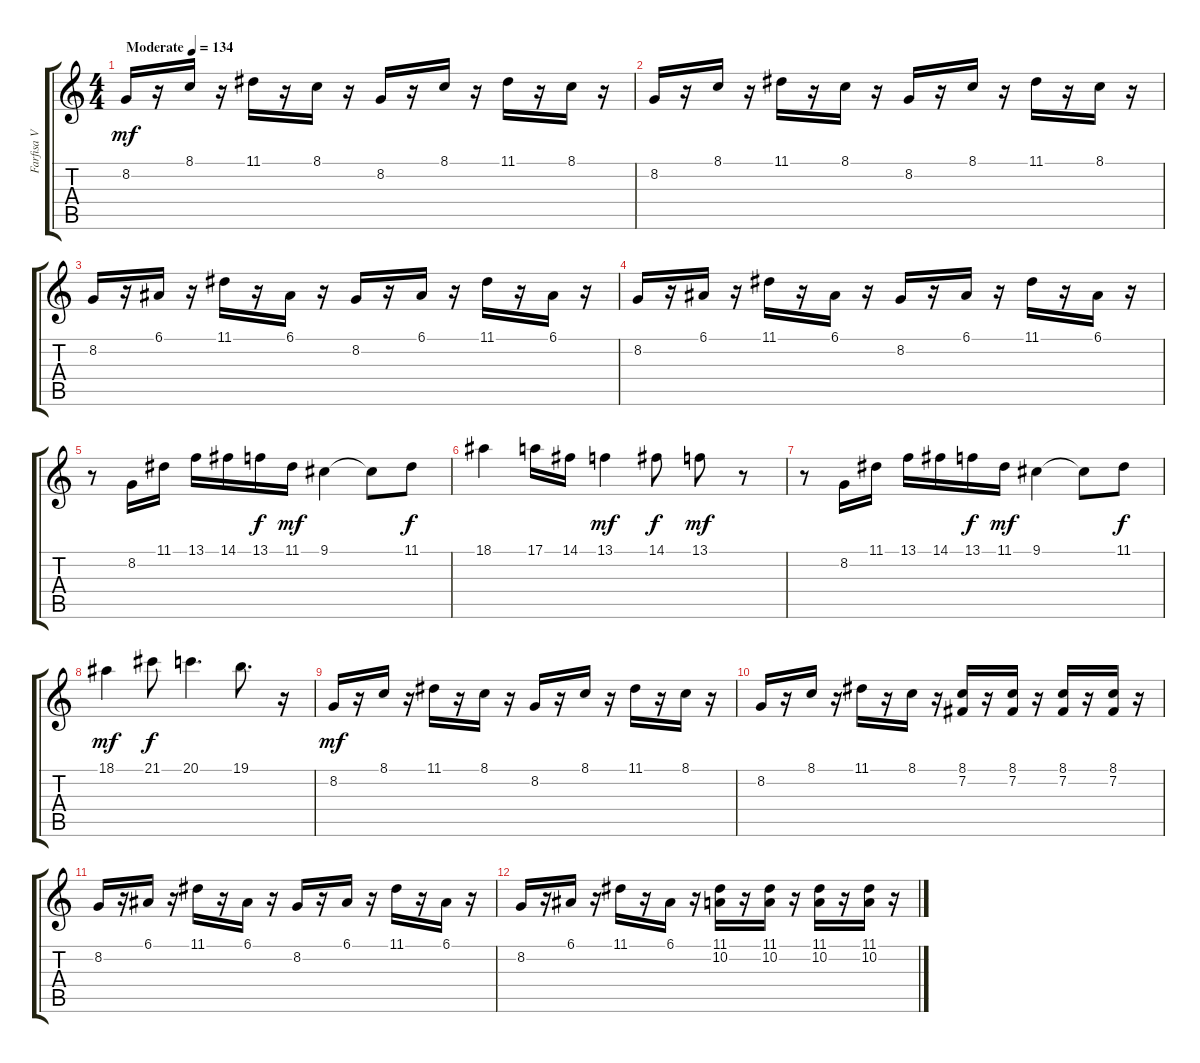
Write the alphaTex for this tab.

\track ("Farfisa V [64bit] 1" "Farfisa V ") {instrument lead3calliope}
\staff {score tabs}
\tuning (E4 B3 G3 D3 A2 E2) {hide}
\ts (4 4)
\tempo (134 "Moderate")
\clef g2
\ks c
8.2.16{dy mf instrument lead3calliope} r.16 8.1.16 r.16 11.1.16 r.16 8.1.16 r.16 8.2.16 r.16 8.1.16 r.16 11.1.16 r.16 8.1.16 r.16 |
8.2.16 r.16 8.1.16 r.16 11.1.16 r.16 8.1.16 r.16 8.2.16 r.16 8.1.16 r.16 11.1.16 r.16 8.1.16 r.16 |
8.2.16 r.16 6.1.16 r.16 11.1.16 r.16 6.1.16 r.16 8.2.16 r.16 6.1.16 r.16 11.1.16 r.16 6.1.16 r.16 |
8.2.16 r.16 6.1.16 r.16 11.1.16 r.16 6.1.16 r.16 8.2.16 r.16 6.1.16 r.16 11.1.16 r.16 6.1.16 r.16 |
r.8 8.2.16 11.1.16 13.1.16 14.1.16 13.1.16{dy f} 11.1.16{dy mf} 9.1.4 9.1{t}.8 11.1.8{dy f} |
18.1.4 17.1.16 14.1.16 13.1.4{dy mf} 14.1.8{dy f} 13.1.8{dy mf} r.8 |
r.8 8.2.16 11.1.16 13.1.16 14.1.16 13.1.16{dy f} 11.1.16{dy mf} 9.1.4 9.1{t}.8 11.1.8{dy f} |
18.1.4{dy mf} 21.1.8{dy f} 20.1.4{d} 19.1.8{d} r.16 |
8.2.16{dy mf} r.16 8.1.16 r.16 11.1.16 r.16 8.1.16 r.16 8.2.16 r.16 8.1.16 r.16 11.1.16 r.16 8.1.16 r.16 |
8.2.16 r.16 8.1.16 r.16 11.1.16 r.16 8.1.16 r.16 (8.1 7.2).16 r.16 (8.1 7.2).16 r.16 (8.1 7.2).16 r.16 (8.1 7.2).16 r.16 |
8.2.16 r.16 6.1.16 r.16 11.1.16 r.16 6.1.16 r.16 8.2.16 r.16 6.1.16 r.16 11.1.16 r.16 6.1.16 r.16 |
8.2.16 r.16 6.1.16 r.16 11.1.16 r.16 6.1.16 r.16 (11.1 10.2).16 r.16 (11.1 10.2).16 r.16 (11.1 10.2).16 r.16 (11.1 10.2).16 r.16
